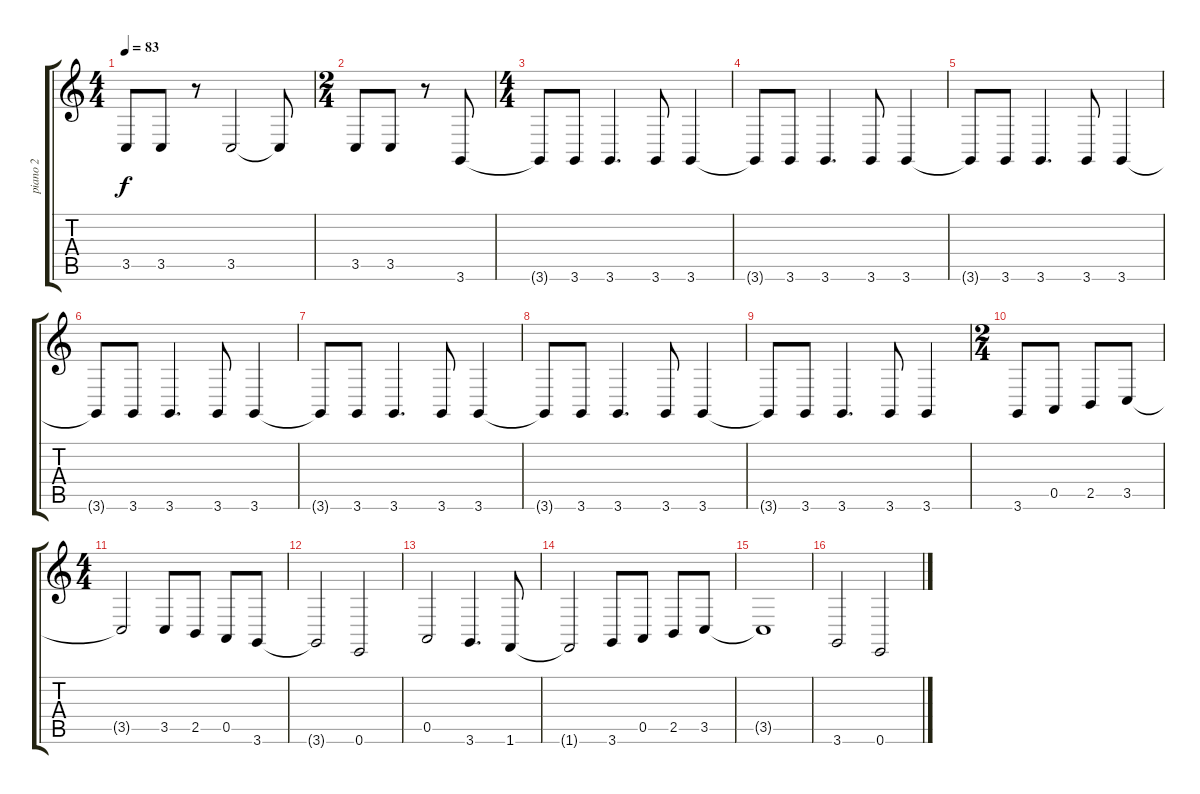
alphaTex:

\track ("piano 2" "piano 2") {instrument acousticgrandpiano}
\staff {score tabs}
\tuning (E4 B3 G3 D3 A2 E2) {hide}
\ts (4 4)
\tempo 83
\clef g2
\ks c
3.5.8{dy f} 3.5.8 r.8 3.5.2 3.5{t}.8 |
\ts (2 4)
3.5.8 3.5.8 r.8 3.6.8 |
\ts (4 4)
3.6{t}.8 3.6.8 3.6.4{d} 3.6.8 3.6.4 |
3.6{t}.8 3.6.8 3.6.4{d} 3.6.8 3.6.4 |
3.6{t}.8 3.6.8 3.6.4{d} 3.6.8 3.6.4 |
3.6{t}.8 3.6.8 3.6.4{d} 3.6.8 3.6.4 |
3.6{t}.8 3.6.8 3.6.4{d} 3.6.8 3.6.4 |
3.6{t}.8 3.6.8 3.6.4{d} 3.6.8 3.6.4 |
3.6{t}.8 3.6.8 3.6.4{d} 3.6.8 3.6.4 |
\ts (2 4)
3.6.8 0.5.8 2.5.8 3.5.8 |
\ts (4 4)
3.5{t}.2 3.5.8 2.5.8 0.5.8 3.6.8 |
3.6{t}.2 0.6.2 |
0.5.2 3.6.4{d} 1.6.8 |
1.6{t}.2 3.6.8 0.5.8 2.5.8 3.5.8 |
3.5{t}.1 |
3.6.2 0.6.2
